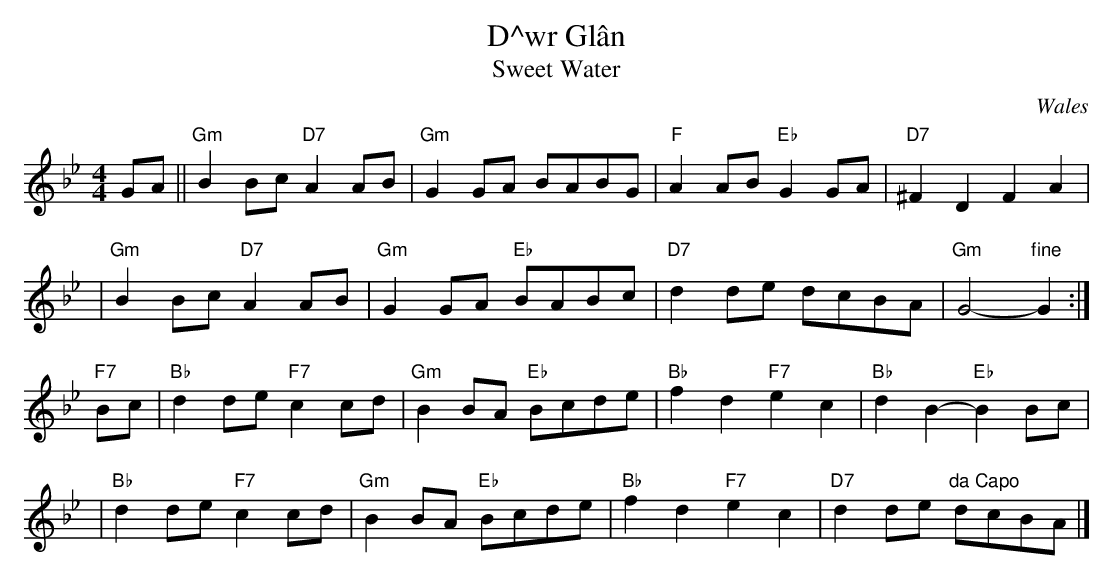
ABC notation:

X:1
T: D\^wr Gl\^an
T: Sweet Water
O: Wales
M: 4/4
L: 1/8
K: Gm
GA \
|| "Gm"B2Bc "D7"A2AB | "Gm"G2GA BABG | "F"A2AB "Eb"G2GA | "D7"^F2D2 F2A2 |
| "Gm"B2Bc "D7"A2AB | "Gm"G2GA "Eb"BABc | "D7"d2de dcBA | "Gm"G4- "fine"G2 :|
"F7"Bc \
| "Bb"d2de "F7"c2cd | "Gm"B2BA "Eb"Bcde | "Bb"f2d2 "F7"e2c2 | "Bb"d2B2- "Eb"B2Bc |
| "Bb"d2de "F7"c2cd | "Gm"B2BA "Eb"Bcde | "Bb"f2d2 "F7"e2c2 | "D7"d2de "da Capo"dcBA |]
